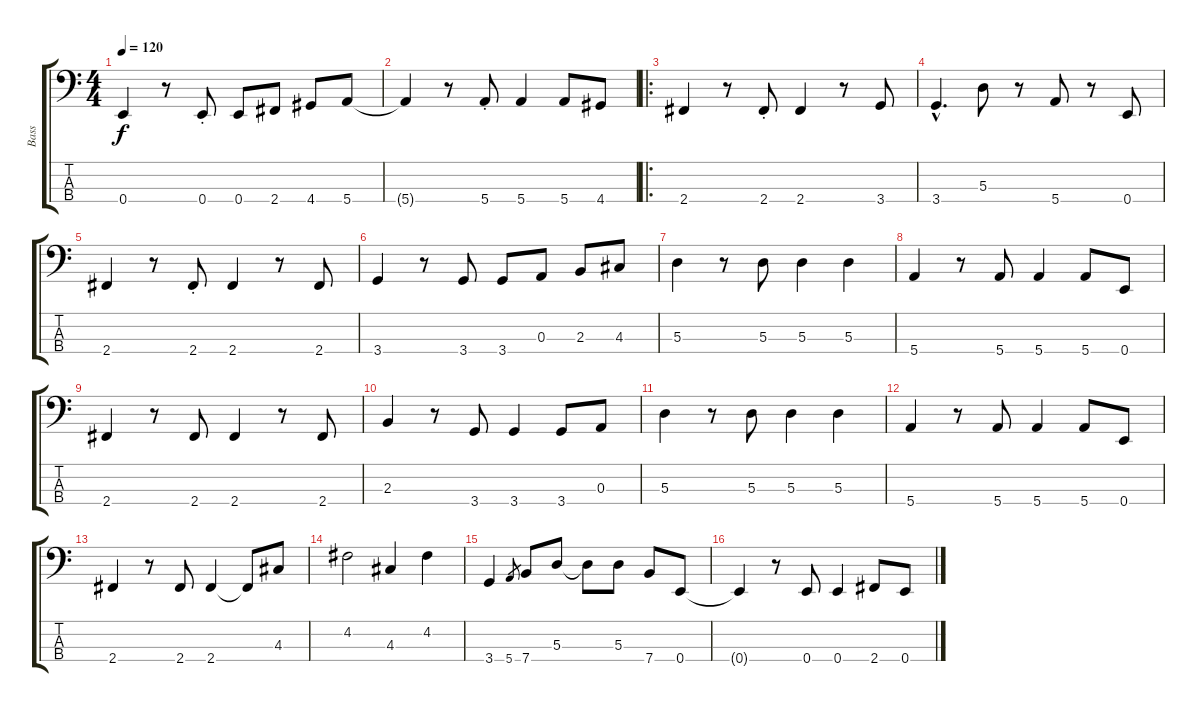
\track ("Bass" "Bass") {instrument electricbassfinger}
\staff {score tabs}
\tuning (G2 D2 A1 E1) {hide}
\ts (4 4)
\tempo 120
\clef f4
\ks c
0.4.4{dy f} r.8 0.4{st}.8 0.4.8 2.4.8 4.4.8 5.4.8 |
5.4{t}.4 r.8 5.4{st}.8 5.4.4 5.4.8 4.4.8 |
\ro
2.4.4 r.8 2.4{st}.8 2.4.4 r.8 3.4.8 |
3.4{hac}.4{d} 5.3.8 r.8 5.4.8 r.8 0.4.8 |
2.4.4 r.8 2.4{st}.8 2.4.4 r.8 2.4.8 |
3.4.4 r.8 3.4.8 3.4.8 0.3.8 2.3.8 4.3.8 |
5.3.4 r.8 5.3.8 5.3.4 5.3.4 |
5.4.4 r.8 5.4.8 5.4.4 5.4.8 0.4.8 |
2.4.4 r.8 2.4.8 2.4.4 r.8 2.4.8 |
2.3.4 r.8 3.4.8 3.4.4 3.4.8 0.3.8 |
5.3.4 r.8 5.3.8 5.3.4 5.3.4 |
5.4.4 r.8 5.4.8 5.4.4 5.4.8 0.4.8 |
2.4.4 r.8 2.4.8 2.4.4 2.4{t}.8 4.3.8 |
4.2.2 4.3.4 4.2.4 |
3.4.4 5.4.8{gr} 7.4.8 5.3.8 5.3{t}.8 5.3.8 7.4.8 0.4.8 |
0.4{t}.4 r.8 0.4.8 0.4.4 2.4.8 0.4.8
